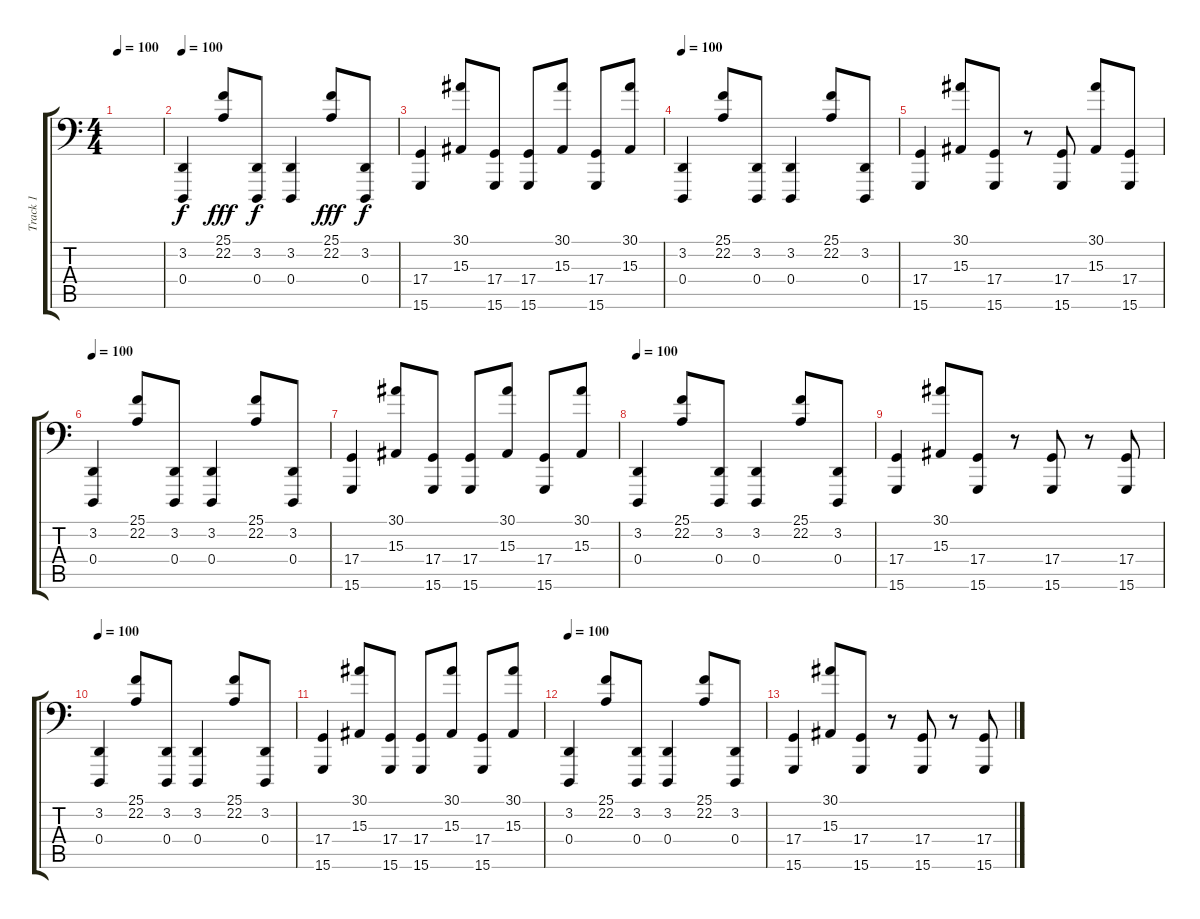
\track ("Track 1" "Track 1") {instrument brightacousticpiano}
\staff {score tabs}
\tuning (E2 B1 G1 D1 A0 E0) {hide}
\ts (4 4)
\tempo 100
\tempo 85
\tempo 100
\clef f4
\ks c
|
\tempo 100
(3.2 0.4).4 (25.1 22.2).8{dy fff} (3.2 0.4).8{dy f} (3.2 0.4).4 (25.1 22.2).8{dy fff} (3.2 0.4).8{dy f} |
(17.4 15.6).4 (30.1 15.3).8 (17.4 15.6).8 (17.4 15.6).8 (30.1 15.3).8 (17.4 15.6).8 (30.1 15.3).8 |
\tempo 100
(3.2 0.4).4 (25.1 22.2).8 (3.2 0.4).8 (3.2 0.4).4 (25.1 22.2).8 (3.2 0.4).8 |
(17.4 15.6).4 (30.1 15.3).8 (17.4 15.6).8 r.8 (17.4 15.6).8 (30.1 15.3).8 (17.4 15.6).8 |
\tempo 100
(3.2 0.4).4 (25.1 22.2).8 (3.2 0.4).8 (3.2 0.4).4 (25.1 22.2).8 (3.2 0.4).8 |
(17.4 15.6).4 (30.1 15.3).8 (17.4 15.6).8 (17.4 15.6).8 (30.1 15.3).8 (17.4 15.6).8 (30.1 15.3).8 |
\tempo 100
(3.2 0.4).4 (25.1 22.2).8 (3.2 0.4).8 (3.2 0.4).4 (25.1 22.2).8 (3.2 0.4).8 |
(17.4 15.6).4 (30.1 15.3).8 (17.4 15.6).8 r.8 (17.4 15.6).8 r.8 (17.4 15.6).8 |
\tempo 100
(3.2 0.4).4 (25.1 22.2).8 (3.2 0.4).8 (3.2 0.4).4 (25.1 22.2).8 (3.2 0.4).8 |
(17.4 15.6).4 (30.1 15.3).8 (17.4 15.6).8 (17.4 15.6).8 (30.1 15.3).8 (17.4 15.6).8 (30.1 15.3).8 |
\tempo 100
(3.2 0.4).4 (25.1 22.2).8 (3.2 0.4).8 (3.2 0.4).4 (25.1 22.2).8 (3.2 0.4).8 |
(17.4 15.6).4 (30.1 15.3).8 (17.4 15.6).8 r.8 (17.4 15.6).8 r.8 (17.4 15.6).8
